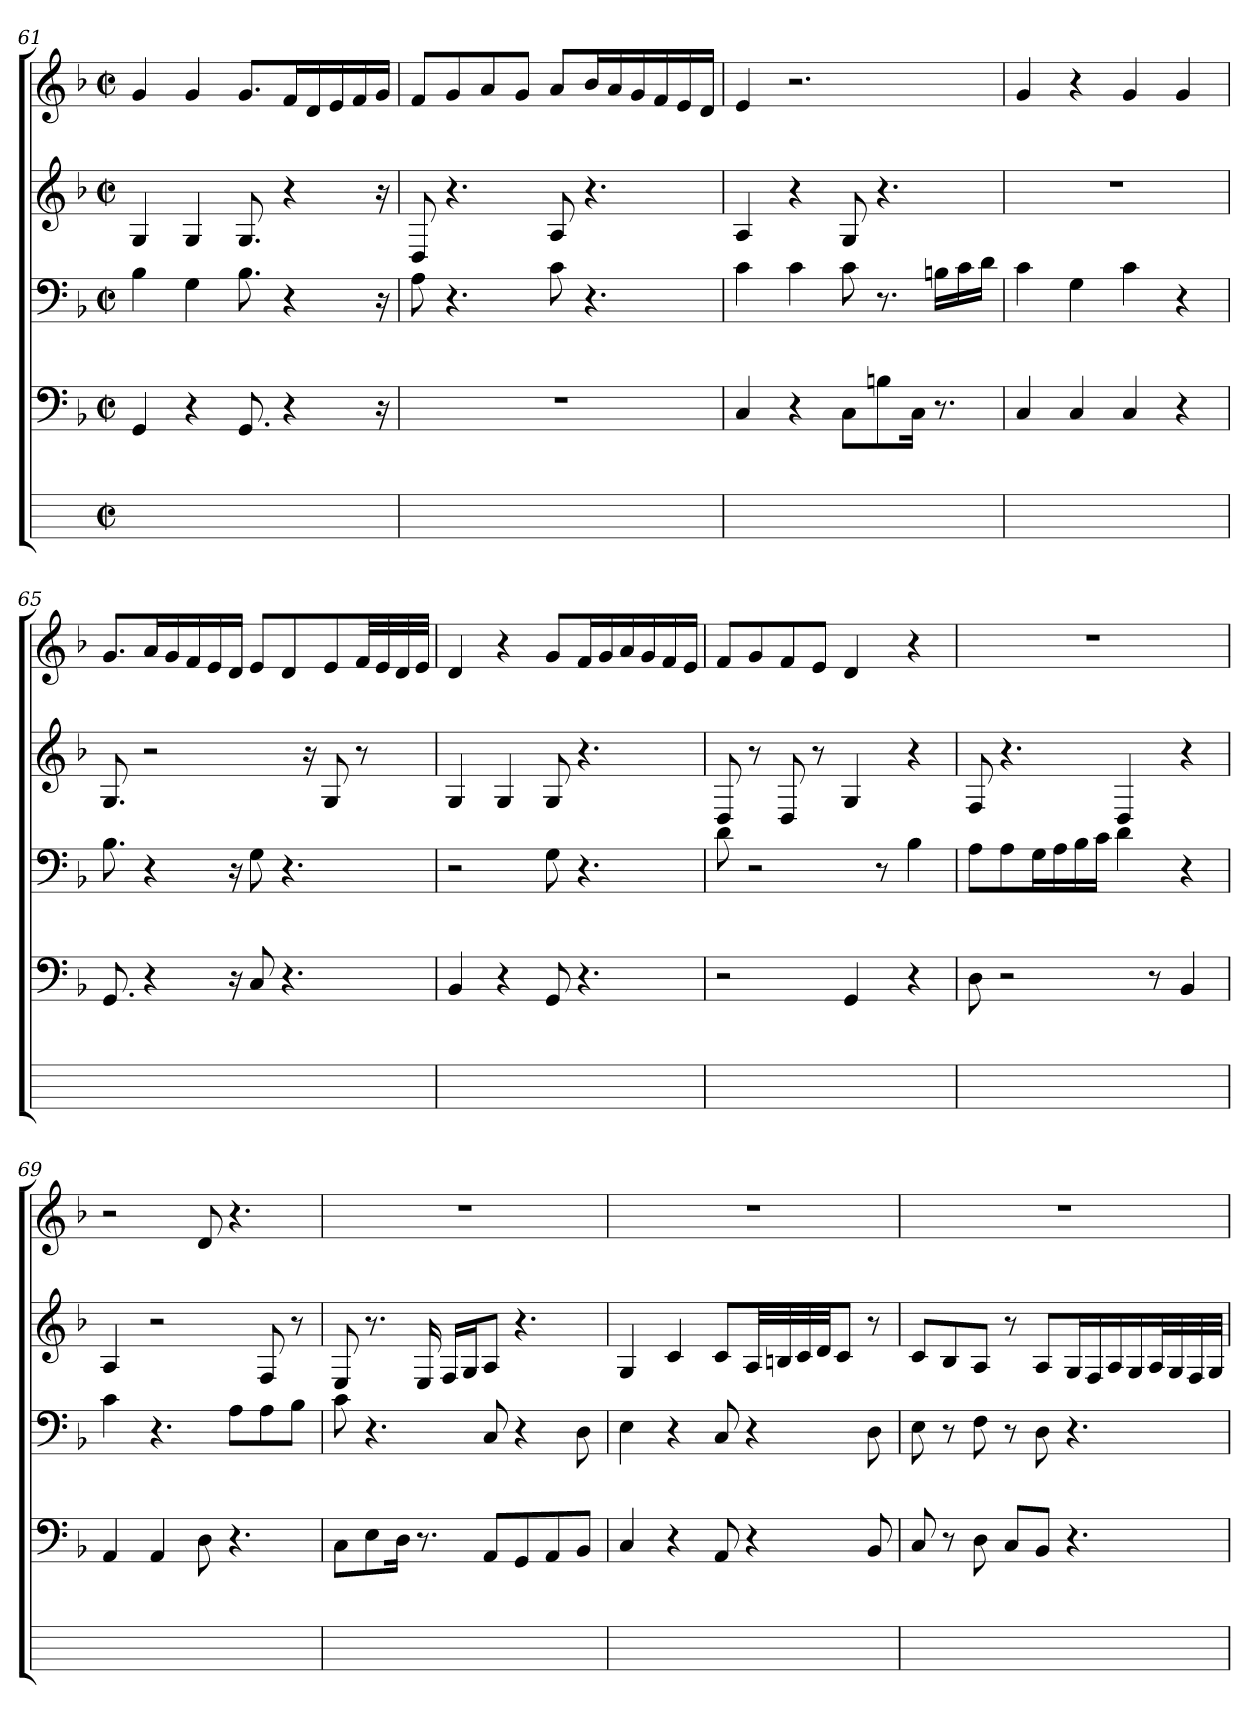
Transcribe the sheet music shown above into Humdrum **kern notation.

**kern	**kern	**kern	**kern	**kern
*part5	*part4	*part3	*part2	*part1
*staff5	*staff4	*staff3	*staff2	*staff1
*	*clefF4	*clefF4	*clefG2	*clefG2
*	*k[b-]	*k[b-]	*k[b-]	*k[b-]
*	*F:	*F:	*F:	*F:
*M2/2	*M2/2	*M2/2	*M2/2	*M2/2
*met(c|)	*met(c|)	*met(c|)	*met(c|)	*met(c|)
=61	=61	=61	=61	=61
1ryy	4GG	4B-	4Gi	4g
.	4r	4G	4G	4g
.	8.GGi	8.B-	8.G	8.giL
.	4r	4r	4r	16fjL
.	.	.	.	16d
.	.	.	.	16ej
.	.	.	.	16fZ
.	16r	16r	16r	16gjJJ
=62	=62	=62	=62	=62
1ryy	1r	8A	8D	8fL
.	.	4.r	4.r	8g
.	.	.	.	8a
.	.	.	.	8gjJ
.	.	8c	8A	8aiL
.	.	4.r	4.r	16b-jL
.	.	.	.	16aj
.	.	.	.	16g
.	.	.	.	16fj
.	.	.	.	16eZ
.	.	.	.	16djJJ
=63	=63	=63	=63	=63
1ryy	4C	4ci	4Ai	4e
.	4r	4c	4r	2.r
.	8CiL	8c	8G	.
.	8Bnj	8.r	4.r	.
.	16CJk	.	.	.
.	8.r	16BjLL	.	.
.	.	16cj	.	.
.	.	16djJJ	.	.
=64	=64	=64	=64	=64
1ryy	4C	4c	1r	4g
.	4C	4G	.	4r
.	4C	4c	.	4gi
.	4r	4r	.	4g
=65	=65	=65	=65	=65
1ryy	8.GG	8.B-	8.G	8.gL
.	4r	4r	2r	16ajL
.	.	.	.	16g
.	.	.	.	16fj
.	.	.	.	16ej
.	16r	16r	.	16djJJ
.	8C	8G	.	8eL
.	4.r	4.r	.	8dj
.	.	.	16r	.
.	.	.	8G	8ei
.	.	.	8r	32fjLL
.	.	.	.	32ej
.	.	.	.	32dj
.	.	.	.	32ejJJJ
=66	=66	=66	=66	=66
1ryy	4BB-	2r	4G	4d
.	4r	.	4G	4r
.	8GG	8G	8G	8gL
.	4.r	4.r	4.r	16fjL
.	.	.	.	16gj
.	.	.	.	16aj
.	.	.	.	16gj
.	.	.	.	16fj
.	.	.	.	16ejJJ
=67	=67	=67	=67	=67
1ryy	2r	8d	8D	8fL
.	.	2r	8r	8gj
.	.	.	8Di	8fi
.	.	.	8r	8ejJ
.	4GG	.	4G	4d
.	.	8r	.	.
.	4r	4B-	4r	4r
=68	=68	=68	=68	=68
1ryy	8D	8AL	8F	1r
.	2r	8Aj	4.r	.
.	.	16GZL	.	.
.	.	16Aj	.	.
.	.	16B-j	.	.
.	.	16cjJJ	.	.
.	.	4d	4D	.
.	8r	.	.	.
.	4BB-	4r	4r	.
=69	=69	=69	=69	=69
1ryy	4AA	4c	4A	2r
.	4AA	4.r	2r	.
.	8D	.	.	8di
.	4.r	8AjL	.	4.r
.	.	8Ai	8F	.
.	.	8B-J	8r	.
=70	=70	=70	=70	=70
1ryy	8CL	8c	8E	1r
.	8Ej	4.r	8.r	.
.	16DZJk	.	.	.
.	8.r	.	16Ej	.
.	.	.	16FjLL	.
.	.	.	16GjJ	.
.	8AAL	8C	8AJ	.
.	8GGj	4r	4.r	.
.	8AAj	.	.	.
.	8BB-J	8D	.	.
=71	=71	=71	=71	=71
1ryy	4C	4E	4G	1r
.	4r	4r	4c	.
.	8AA	8C	8cL	.
.	4r	4r	32AjLL	.
.	.	.	32Bnj	.
.	.	.	32cj	.
.	.	.	32djJJ	.
.	.	.	8cJ	.
.	8BB-	8D	8r	.
=72	=72	=72	=72	=72
1ryy	8C	8E	8ciL	1r
.	8r	8r	8B-	.
.	8D	8F	8AJ	.
.	8CjL	8r	8r	.
.	8BB-J	8D	8AiL	.
.	4.r	4.r	16GjL	.
.	.	.	16Fj	.
.	.	.	16Ai	.
.	.	.	16Gj	.
.	.	.	32AjL	.
.	.	.	32Gj	.
.	.	.	32Fj	.
.	.	.	32GjJJJ	.
=	=	=	=	=
*-	*-	*-	*-	*-
